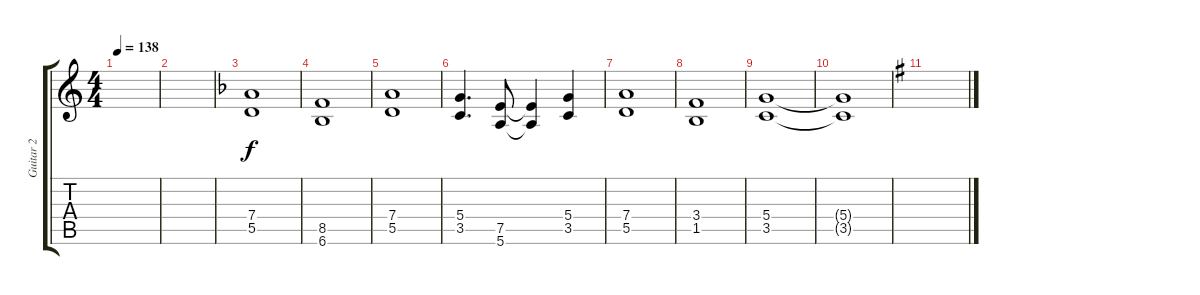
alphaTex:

\track ("Guitar 2" "Guitar 2") {instrument distortionguitar}
\staff {score tabs}
\tuning (E4 B3 G3 D3 A2 E2) {hide}
\ts (4 4)
\tempo 138
\clef g2
\ks c
|
|
\ks f
(7.4 5.5).1 |
(8.5 6.6).1 |
(7.4 5.5).1 |
(5.4 3.5).4{d} (7.5 5.6).8 (7.5{t} 5.6{t}).4 (5.4 3.5).4 |
(7.4 5.5).1 |
(3.4 1.5).1 |
(5.4 3.5).1 |
(5.4{t} 3.5{t}).1 |
\ks g
